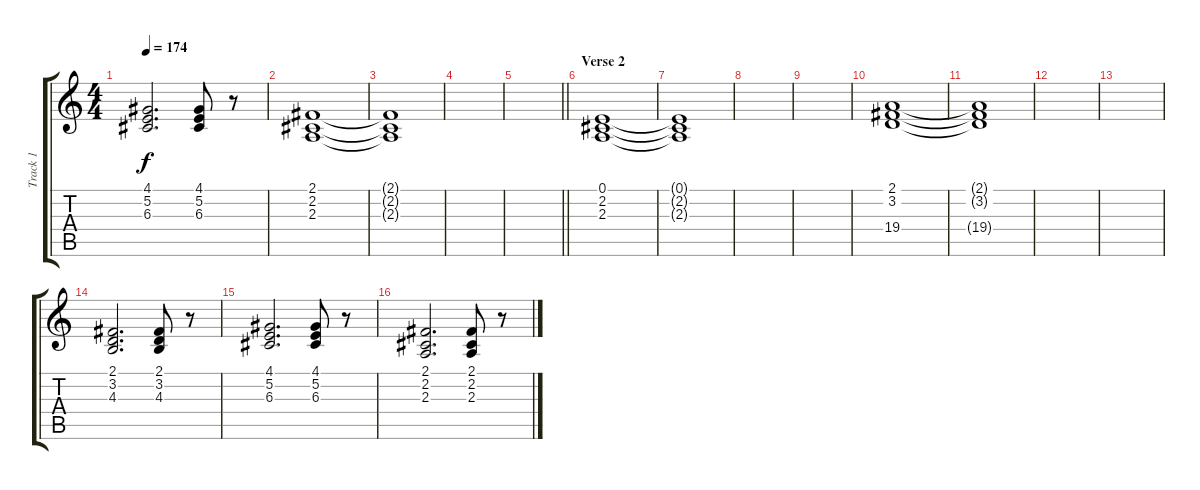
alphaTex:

\track ("Track 1" "Track 1") {instrument acousticgrandpiano}
\staff {score tabs}
\tuning (E4 B3 G3 D3 A2 E2) {hide}
\ts (4 4)
\tempo 174
\clef g2
\ks c
(4.1 5.2 6.3).2{d dy f} (4.1 5.2 6.3).8 r.8 |
(2.1 2.2 2.3).1 |
(2.1{t} 2.2{t} 2.3{t}).1 |
|
\barLineRight lightlight
|
\section ("" "Verse 2")
(0.1 2.2 2.3).1 |
(0.1{t} 2.2{t} 2.3{t}).1 |
|
|
(2.1 3.2 19.4).1 |
(2.1{t} 3.2{t} 19.4{t}).1 |
|
|
(2.1 3.2 4.3).2{d} (2.1 3.2 4.3).8 r.8 |
(4.1 5.2 6.3).2{d} (4.1 5.2 6.3).8 r.8 |
(2.1 2.2 2.3).2{d} (2.1 2.2 2.3).8 r.8
